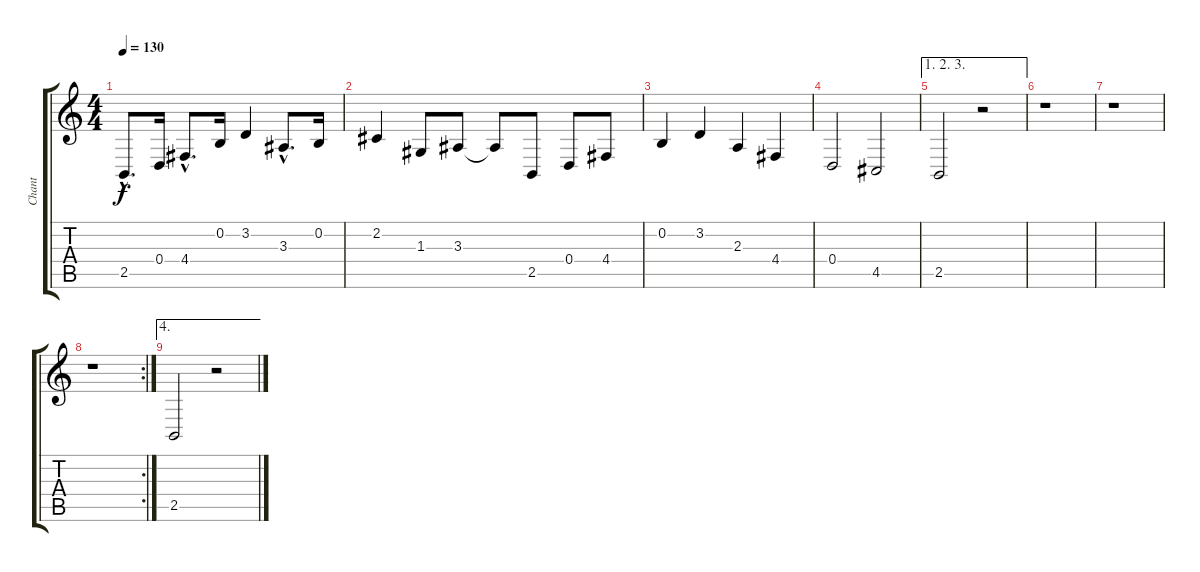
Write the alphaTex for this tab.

\track ("Chant" "Chant") {instrument panflute}
\staff {score tabs}
\tuning (E4 B3 G3 D3 A2 E2) {hide}
\ts (4 4)
\tempo 130
\clef g2
\ks c
2.5{hac}.8{d dy f} 0.4.16 4.4{hac}.8{d} 0.2.16 3.2.4 3.3{hac}.8{d} 0.2.16 |
2.2.4 1.3.8 3.3.8 3.3{t}.8 2.5.8 0.4.8 4.4.8 |
0.2.4 3.2.4 2.3.4 4.4.4 |
0.4.2 4.5.2 |
\ae (1 2 3)
2.5.2 r.2 |
r.1 |
r.1 |
\rc 2
r.1 |
\ae 4
2.5.2 r.2
